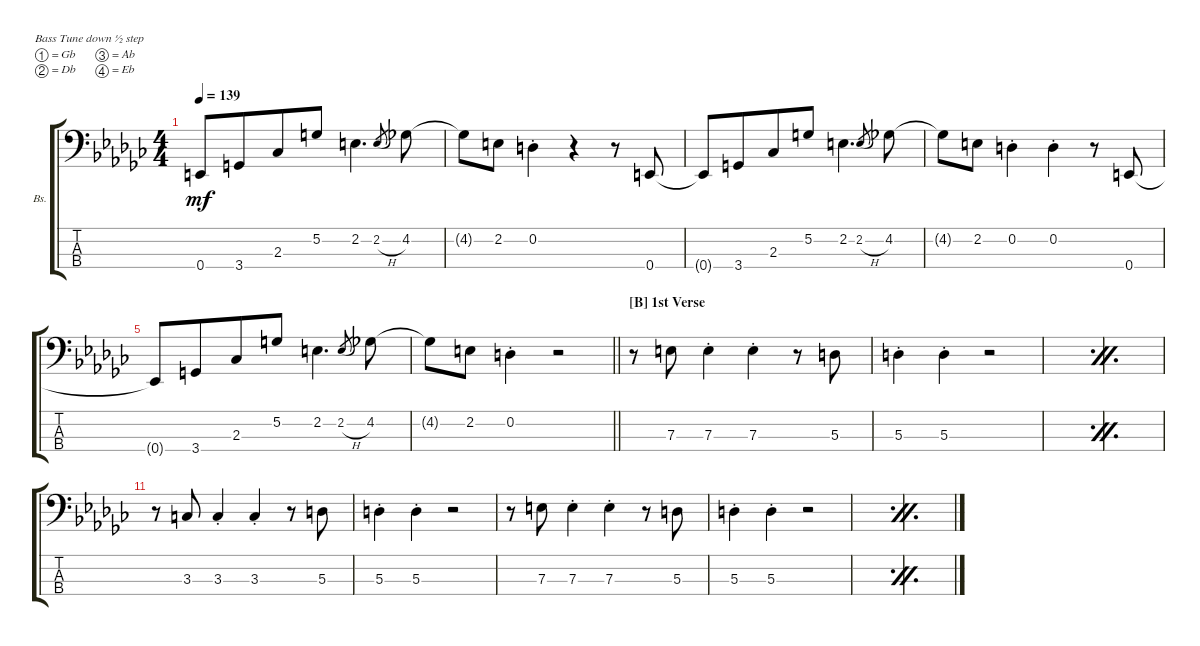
\bracketExtendMode groupsimilarinstruments
\firstSystemTrackNameOrientation horizontal
\otherSystemsTrackNameOrientation horizontal
\defaultBarNumberDisplay FirstOfSystem
\track ("Electric Bass" "Bs.") {instrument electricbassfinger}
\staff {score tabs}
\tuning (Gb2 Db2 Ab1 Eb1)
\displaytranspose 13
\ts (4 4)
\tempo 139
\clef f4
\ks gb
0.4{t}.8{dy mf} 3.4.8{beam merge} 2.3.8 5.2.8 2.2.4{d} 2.2{h}.8{gr} 4.2.8 |
4.2{t}.8 2.2.8 0.2{st}.4 r.4 r.8 0.4.8 |
0.4{t}.8 3.4.8{beam merge} 2.3.8 5.2.8 2.2.4{d} 2.2{h}.8{gr} 4.2.8 |
4.2{t}.8 2.2.8 0.2{st}.4 0.2{st}.4 r.8 0.4.8 |
0.4{t}.8 3.4.8{beam merge} 2.3.8 5.2.8 2.2.4{d} 2.2{h}.8{gr} 4.2.8 |
\barLineRight lightlight
4.2{t}.8 2.2.8 0.2{st}.4 r.2 |
\section ("B" "1st Verse")
r.8 7.3.8 7.3{st}.4 7.3{st}.4 r.8 5.3.8 |
5.3{st}.4 5.3{st}.4 r.2 |
\simile firstofdouble
|
\simile secondofdouble
|
\simile none
r.8 3.3.8 3.3{st}.4 3.3{st}.4 r.8 5.3.8 |
5.3{st}.4 5.3{st}.4 r.2 |
r.8 7.3.8 7.3{st}.4 7.3{st}.4 r.8 5.3.8 |
5.3{st}.4 5.3{st}.4 r.2 |
\simile firstofdouble
|
\simile secondofdouble
